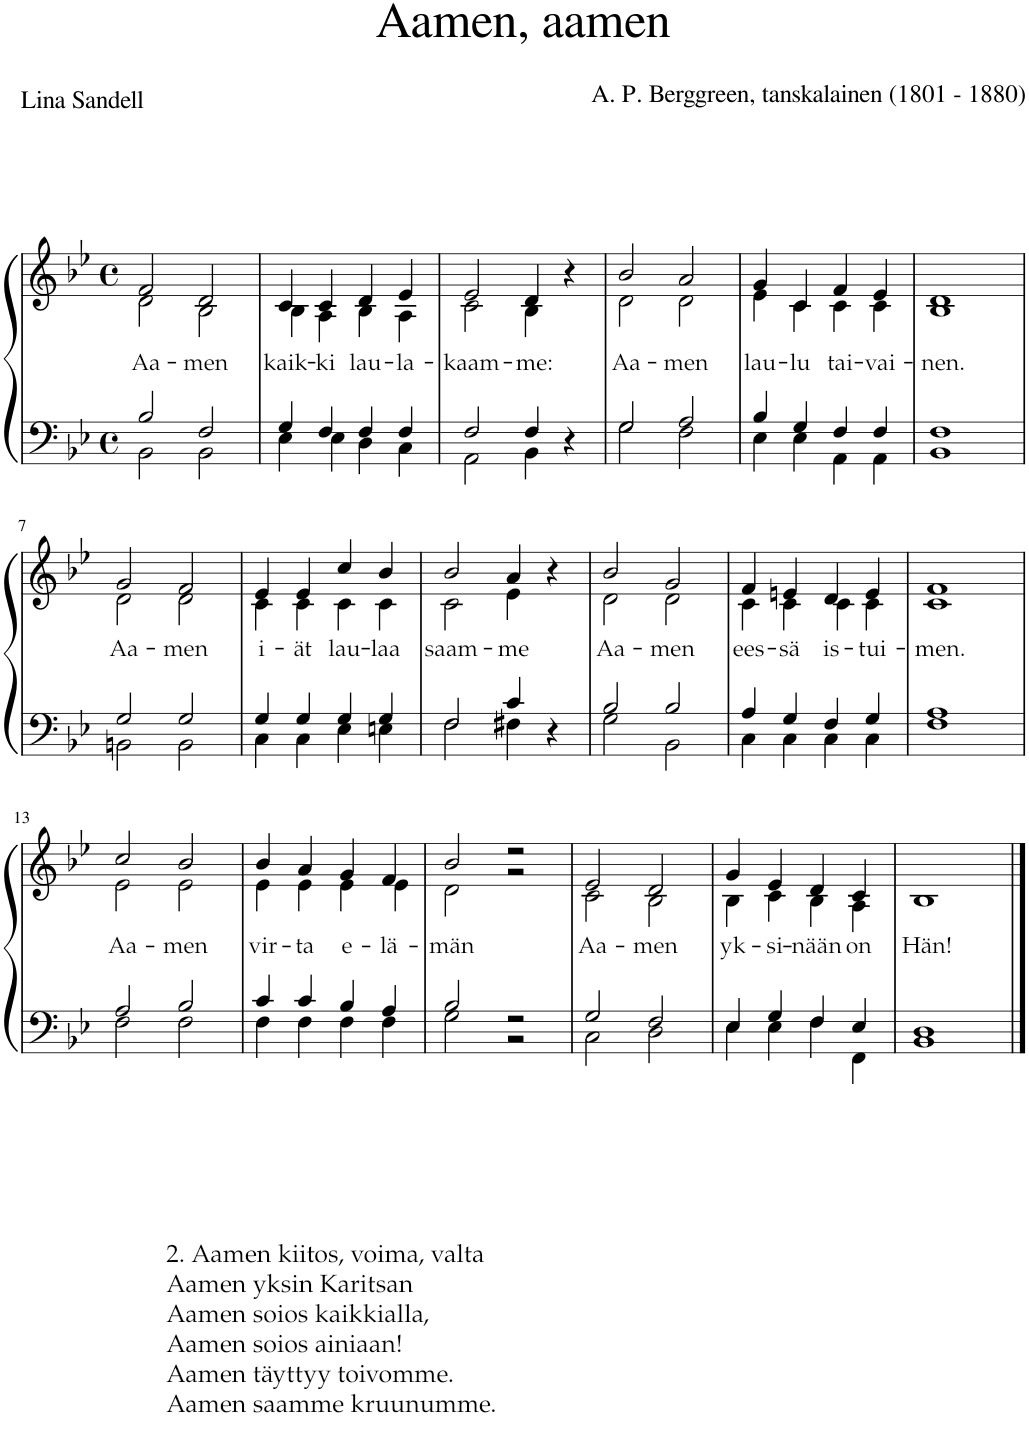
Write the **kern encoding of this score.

**kern	**kern	**text
*part1	*part1	*part1
*staff2	*staff1	*staff1
*I"Piano	*	*
*I'Pno.	*	*
*clefF4	*clefG2	*
*k[b-e-]	*k[b-e-]	*
*M4/4	*M4/4	*
*met(c)	*met(c)	*
=1	=1	=1
*^	*	*
!	!	!	!LO:LY:b
*	*	*^	*
2B-/	2BB-\	2f/	2d\	Aa-
!	!	!	!	!LO:LY:b
2F/	2BB-\	2d/	2B-\	-men
=2	=2	=2	=2	=2
!	!	!	!	!LO:LY:b
4G/	4E-\	4c/	4B-\	kaik-
!	!	!	!	!LO:LY:b
4F/	4E-\	4c/	4A\	-ki
!	!	!	!	!LO:LY:b
4F/	4D\	4d/	4B-\	lau-
!	!	!	!	!LO:LY:b
4F/	4C\	4e-/	4A\	-la-
=3	=3	=3	=3	=3
!	!	!	!	!LO:LY:b
2F/	2AA\	2e-/	2c\	-kaam-
!	!	!	!	!LO:LY:b
4F/	4BB-\	4d/	4B-\	-me:
4r	4ryy	4r	4ryy	.
=4	=4	=4	=4	=4
!	!	!	!	!LO:LY:b
2G/	2G\	2b-/	2d\	Aa-
!	!	!	!	!LO:LY:b
2A/	2F\	2a/	2d\	-men
=5	=5	=5	=5	=5
!	!	!	!	!LO:LY:b
4B-/	4E-\	4g/	4e-\	lau-
!	!	!	!	!LO:LY:b
4G/	4E-\	4c/	4c\	-lu
!	!	!	!	!LO:LY:b
4F/	4AA\	4f/	4c\	tai-
!	!	!	!	!LO:LY:b
4F/	4AA\	4e-/	4c\	-vai-
=6	=6	=6	=6	=6
!	!	!	!	!LO:LY:b
1F	1BB-	1d	1B-	-nen.
!!LO:LB:g=z	!!
=7	=7	=7	=7	=7
!	!	!	!	!LO:LY:b
2G/	2BBn\	2g/	2d\	Aa-
!	!	!	!	!LO:LY:b
2G/	2BB\	2f/	2d\	-men
=8	=8	=8	=8	=8
!	!	!	!	!LO:LY:b
4G/	4C\	4e-/	4c\	i-
!	!	!	!	!LO:LY:b
4G/	4C\	4e-/	4c\	-ät
!	!	!	!	!LO:LY:b
4G/	4E-\	4cc/	4c\	lau-
!	!	!	!	!LO:LY:b
4G/	4En\	4b-/	4c\	-laa
=9	=9	=9	=9	=9
!	!	!	!	!LO:LY:b
2F/	2F\	2b-/	2c\	saam-
!	!	!	!	!LO:LY:b
4c/	4F#X\	4a/	4e-\	-me
4r	4ryy	4r	4ryy	.
=10	=10	=10	=10	=10
!	!	!	!	!LO:LY:b
2B-/	2G\	2b-/	2d\	Aa-
!	!	!	!	!LO:LY:b
2B-/	2BB-\	2g/	2d\	-men
=11	=11	=11	=11	=11
!	!	!	!	!LO:LY:b
4A/	4C\	4f/	4c\	ees-
!	!	!	!	!LO:LY:b
4G/	4C\	4en/	4c\	-sä
!	!	!	!	!LO:LY:b
4F/	4C\	4d/	4c\	is-
!	!	!	!	!LO:LY:b
4G/	4C\	4e/	4c\	-tui-
=12	=12	=12	=12	=12
!	!	!	!	!LO:LY:b
1A	1F	1f	1c	-men.
!!LO:LB:g=z	!!
=13	=13	=13	=13	=13
!	!	!	!	!LO:LY:b
2A/	2F\	2cc/	2e-\	Aa-
!	!	!	!	!LO:LY:b
2B-/	2F\	2b-/	2e-\	-men
=14	=14	=14	=14	=14
!	!	!	!	!LO:LY:b
4c/	4F\	4b-/	4e-\	vir-
!	!	!	!	!LO:LY:b
4c/	4F\	4a/	4e-\	-ta
!	!	!	!	!LO:LY:b
4B-/	4F\	4g/	4e-\	e-
!	!	!	!	!LO:LY:b
4A/	4F\	4f/	4e-\	-lä-
=15	=15	=15	=15	=15
!	!	!	!	!LO:LY:b
2B-/	2G\	2b-/	2d\	-män
2r	2r	2r	2r	.
=16	=16	=16	=16	=16
!	!	!	!	!LO:LY:b
2G/	2C\	2e-/	2c\	Aa-
!	!	!	!	!LO:LY:b
2F/	2D\	2d/	2B-\	-men
=17	=17	=17	=17	=17
!	!	!	!	!LO:LY:b
4E-/	4E-\	4g/	4B-\	yk-
!	!	!	!	!LO:LY:b
4G/	4E-\	4e-/	4c\	-si-
!	!	!	!	!LO:LY:b
4F/	4F\	4d/	4B-\	-nään
!	!	!	!	!LO:LY:b
4E-/	4FF\	4c/	4A\	on
=18	=18	=18	=18	=18
!	!	!	!	!LO:LY:b
*	*	*v	*v	*
1D	1BB-	1B-	Hän!
*v	*v	*	*
==	==	==
*-	*-	*-
